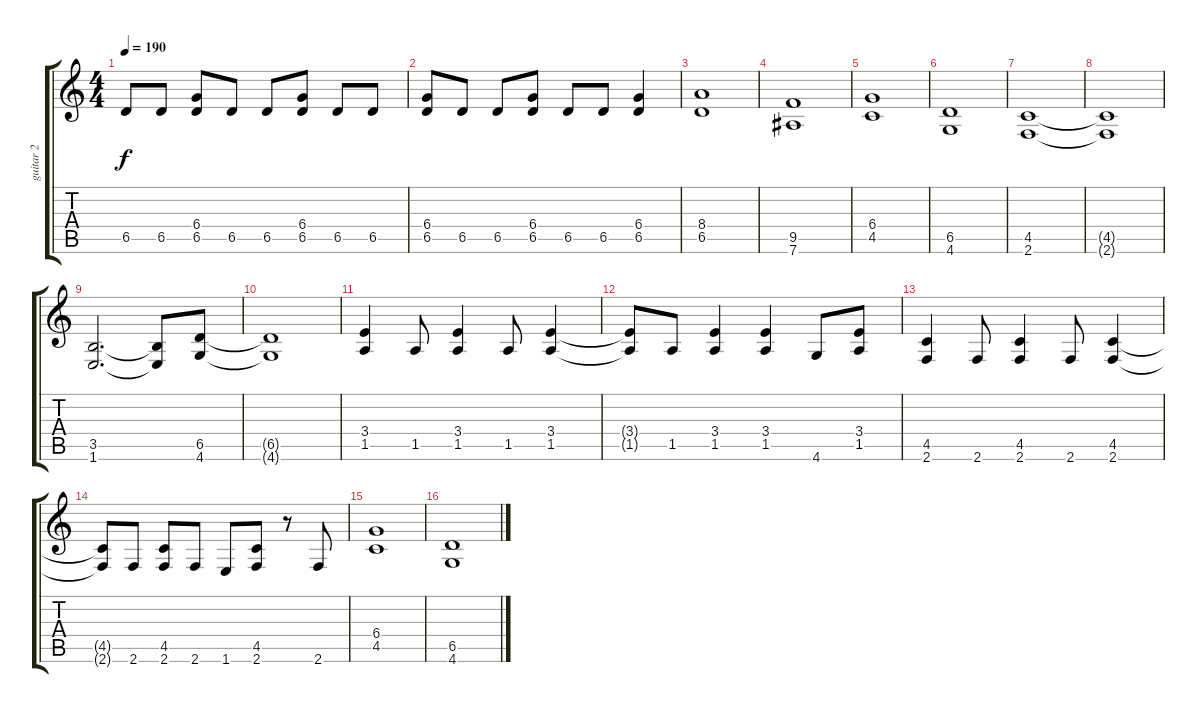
\track ("guitar 2" "guitar 2") {instrument distortionguitar}
\staff {score tabs}
\tuning (Eb4 Bb3 Gb3 Db3 Ab2 Eb2) {hide}
\ts (4 4)
\tempo 190
\clef g2
\ks c
6.5.8{dy f} 6.5.8 (6.4 6.5).8 6.5.8 6.5.8 (6.4 6.5).8 6.5.8 6.5.8 |
(6.4 6.5).8 6.5.8 6.5.8 (6.4 6.5).8 6.5.8 6.5.8 (6.4 6.5).4 |
(8.4 6.5).1 |
(9.5 7.6).1 |
(6.4 4.5).1 |
(6.5 4.6).1 |
(4.5 2.6).1 |
(4.5{t} 2.6{t}).1 |
(3.5 1.6).2{d} (3.5{t} 1.6{t}).8 (6.5 4.6).8 |
(6.5{t} 4.6{t}).1 |
(3.4 1.5).4 1.5.8 (3.4 1.5).4 1.5.8 (3.4 1.5).4 |
(3.4{t} 1.5{t}).8 1.5.8 (3.4 1.5).4 (3.4 1.5).4 4.6.8 (3.4 1.5).8 |
(4.5 2.6).4 2.6.8 (4.5 2.6).4 2.6.8 (4.5 2.6).4 |
(4.5{t} 2.6{t}).8 2.6.8 (4.5 2.6).8 2.6.8 1.6.8 (4.5 2.6).8 r.8 2.6.8 |
(6.4 4.5).1 |
(6.5 4.6).1
